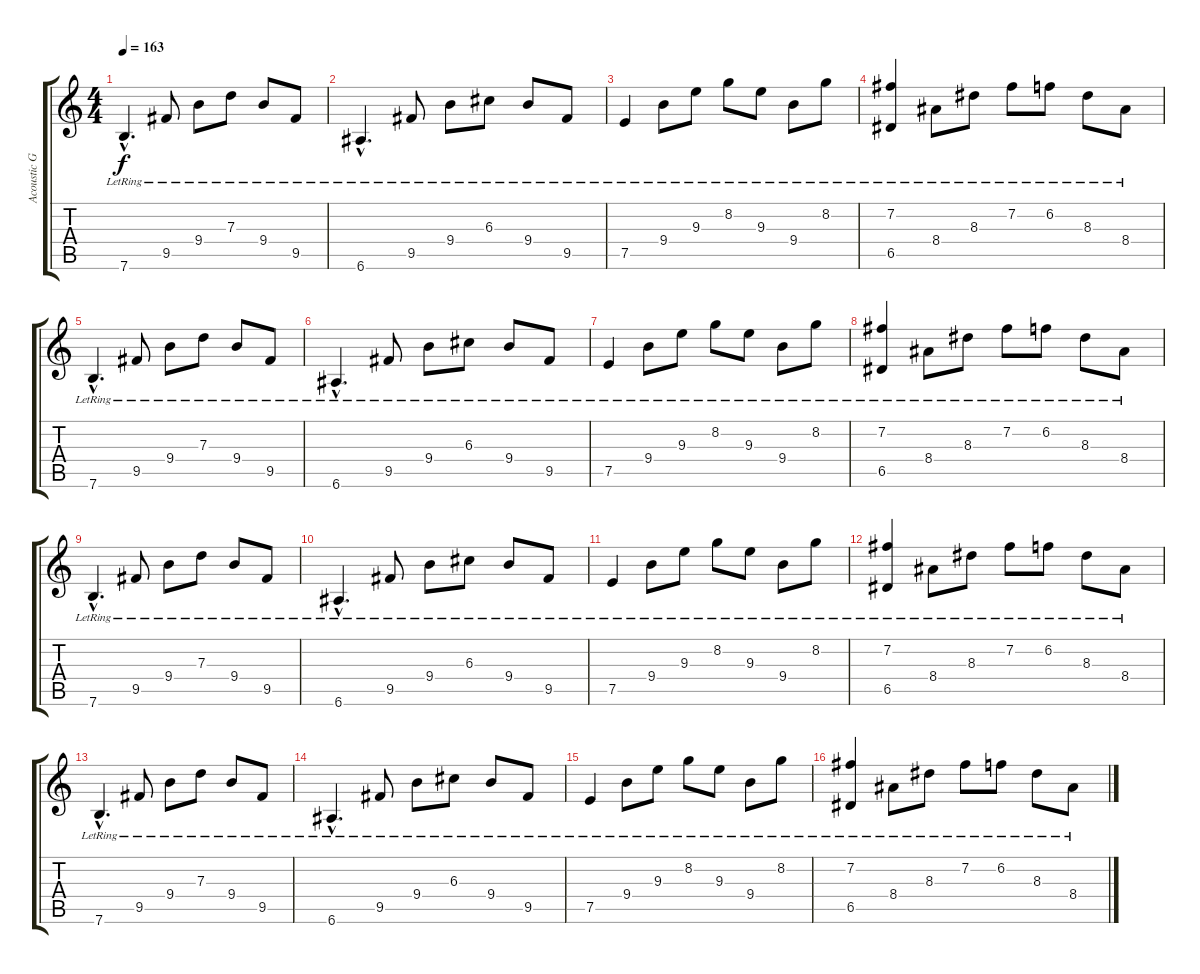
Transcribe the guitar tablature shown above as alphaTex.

\track ("Acoustic Guitar II" "Acoustic G") {instrument acousticguitarnylon}
\staff {score tabs}
\tuning (E4 B3 G3 D3 A2 E2) {hide}
\ts (4 4)
\tempo 163
\clef g2
\ks c
7.6{hac lr}.4{d dy f} 9.5{lr}.8 9.4{lr}.8 7.3{lr}.8 9.4{lr}.8 9.5{lr}.8 |
6.6{hac lr}.4{d} 9.5{lr}.8 9.4{lr}.8 6.3{lr}.8 9.4{lr}.8 9.5{lr}.8 |
7.5{lr}.4 9.4{lr}.8 9.3{lr}.8 8.2{lr}.8 9.3{lr}.8 9.4{lr}.8 8.2{lr}.8 |
(7.2{lr} 6.5{lr}).4 8.4{lr}.8 8.3{lr}.8 7.2{lr}.8 6.2{lr}.8 8.3{lr}.8 8.4{lr}.8 |
7.6{hac lr}.4{d} 9.5{lr}.8 9.4{lr}.8 7.3{lr}.8 9.4{lr}.8 9.5{lr}.8 |
6.6{hac lr}.4{d} 9.5{lr}.8 9.4{lr}.8 6.3{lr}.8 9.4{lr}.8 9.5{lr}.8 |
7.5{lr}.4 9.4{lr}.8 9.3{lr}.8 8.2{lr}.8 9.3{lr}.8 9.4{lr}.8 8.2{lr}.8 |
(7.2{lr} 6.5{lr}).4 8.4{lr}.8 8.3{lr}.8 7.2{lr}.8 6.2{lr}.8 8.3{lr}.8 8.4{lr}.8 |
7.6{hac lr}.4{d} 9.5{lr}.8 9.4{lr}.8 7.3{lr}.8 9.4{lr}.8 9.5{lr}.8 |
6.6{hac lr}.4{d} 9.5{lr}.8 9.4{lr}.8 6.3{lr}.8 9.4{lr}.8 9.5{lr}.8 |
7.5{lr}.4 9.4{lr}.8 9.3{lr}.8 8.2{lr}.8 9.3{lr}.8 9.4{lr}.8 8.2{lr}.8 |
(7.2{lr} 6.5{lr}).4 8.4{lr}.8 8.3{lr}.8 7.2{lr}.8 6.2{lr}.8 8.3{lr}.8 8.4{lr}.8 |
7.6{hac lr}.4{d} 9.5{lr}.8 9.4{lr}.8 7.3{lr}.8 9.4{lr}.8 9.5{lr}.8 |
6.6{hac lr}.4{d} 9.5{lr}.8 9.4{lr}.8 6.3{lr}.8 9.4{lr}.8 9.5{lr}.8 |
7.5{lr}.4 9.4{lr}.8 9.3{lr}.8 8.2{lr}.8 9.3{lr}.8 9.4{lr}.8 8.2{lr}.8 |
(7.2{lr} 6.5{lr}).4 8.4{lr}.8 8.3{lr}.8 7.2{lr}.8 6.2{lr}.8 8.3{lr}.8 8.4{lr}.8
